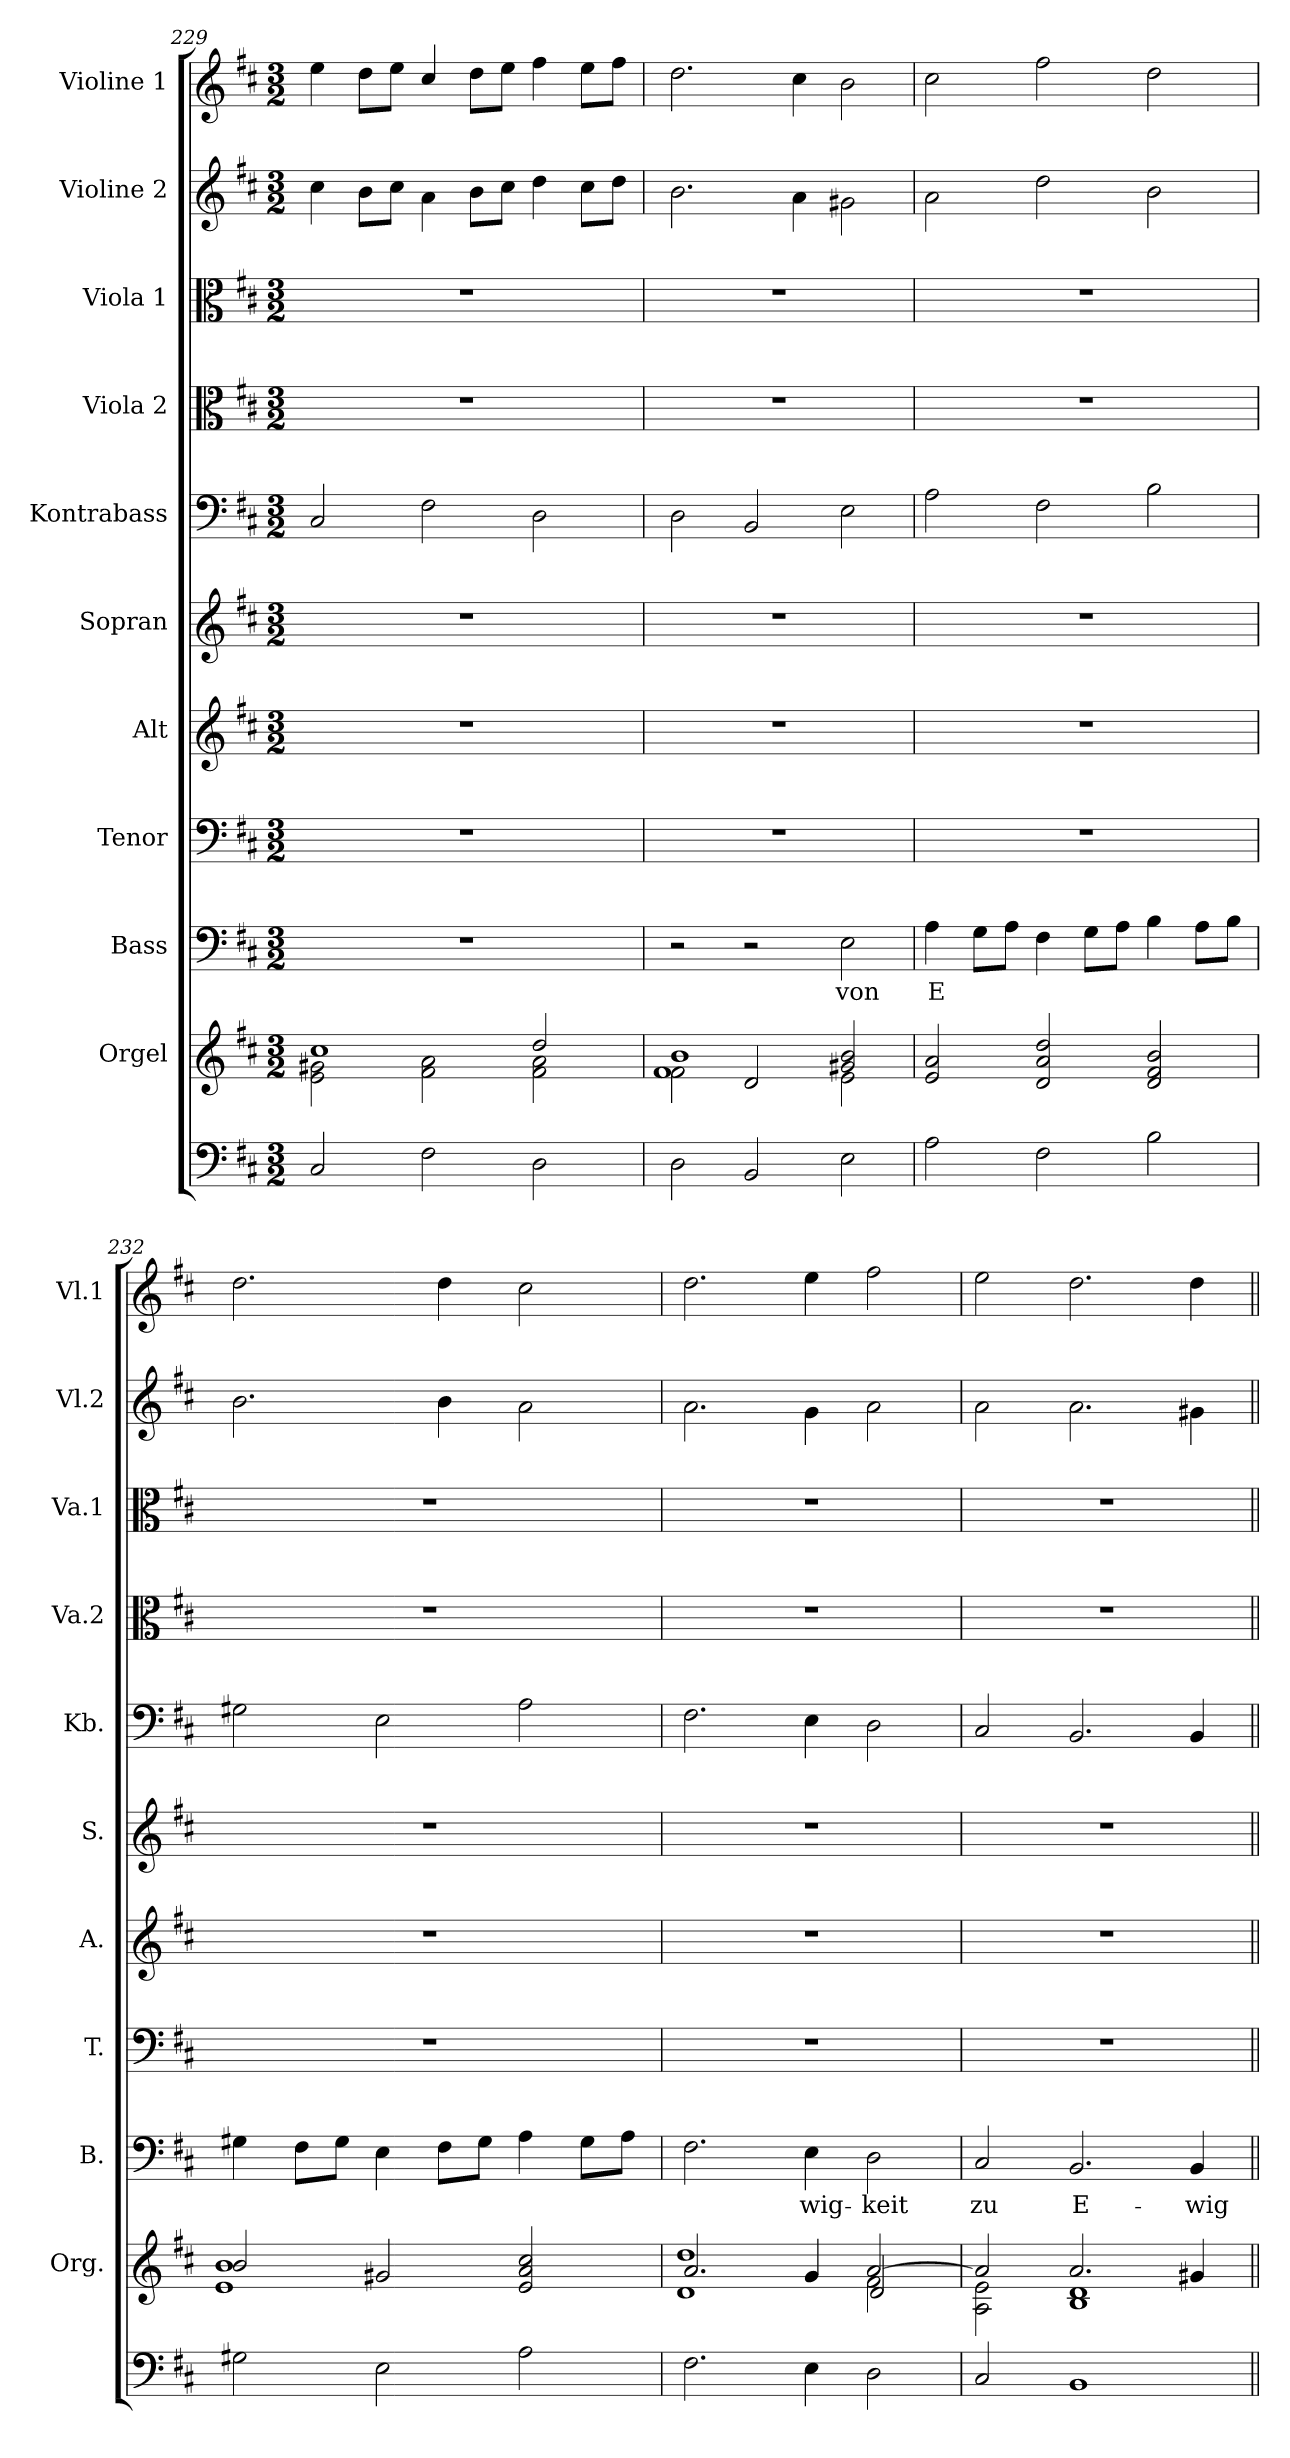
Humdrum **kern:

**kern	**kern	**kern	**text	**kern	**kern	**kern	**kern	**kern	**kern	**kern	**kern
*part11	*part10	*part9	*part9	*part8	*part7	*part6	*part5	*part4	*part3	*part2	*part1
*staff11	*staff10	*staff9	*staff9	*staff8	*staff7	*staff6	*staff5	*staff4	*staff3	*staff2	*staff1
*	*I"Orgel	*I"Bass	*	*I"Tenor	*I"Alt	*I"Sopran	*I"Kontrabass	*I"Viola 2	*I"Viola 1	*I"Violine 2	*I"Violine 1
*	*I'Org.	*I'B.	*	*I'T.	*I'A.	*I'S.	*I'Kb.	*I'Va.2	*I'Va.1	*I'Vl.2	*I'Vl.1
!!LO:PB:g=z
*clefF4	*clefG2	*clefF4	*	*clefF4	*clefG2	*clefG2	*clefF4	*clefC3	*clefC3	*clefG2	*clefG2
*k[f#c#]	*k[f#c#]	*k[f#c#]	*	*k[f#c#]	*k[f#c#]	*k[f#c#]	*k[f#c#]	*k[f#c#]	*k[f#c#]	*k[f#c#]	*k[f#c#]
*D:	*D:	*D:	*	*D:	*D:	*D:	*D:	*D:	*D:	*D:	*D:
*M3/2	*M3/2	*M3/2	*	*M3/2	*M3/2	*M3/2	*M3/2	*M3/2	*M3/2	*M3/2	*M3/2
=229	=229	=229	=229	=229	=229	=229	=229	=229	=229	=229	=229
*	*^	*	*	*	*	*	*	*	*	*	*
2C#/	1cc#	2e\ 2g#X\	1.r	.	1.r	1.r	1.r	2C#/	1.r	1.r	4cc#\	4ee\
.	.	.	.	.	.	.	.	.	.	.	8b\L	8dd\L
.	.	.	.	.	.	.	.	.	.	.	8cc#\J	8ee\J
2F#\	.	2f#\ 2a\	.	.	.	.	.	2F#\	.	.	4a\	4cc#/
.	.	.	.	.	.	.	.	.	.	.	8b\L	8dd\L
.	.	.	.	.	.	.	.	.	.	.	8cc#\J	8ee\J
2D\	2dd/	2f#\ 2a\	.	.	.	.	.	2D\	.	.	4dd\	4ff#\
.	.	.	.	.	.	.	.	.	.	.	8cc#\L	8ee\L
.	.	.	.	.	.	.	.	.	.	.	8dd\J	8ff#\J
=230	=230	=230	=230	=230	=230	=230	=230	=230	=230	=230	=230	=230
*	*	*^	*	*	*	*	*	*	*	*	*	*
2D\	1b	2f#\	1f#	2r	.	1.r	1.r	1.r	2D\	1.r	1.r	2.b\	2.dd\
2BB/	.	2d/	.	2r	.	.	.	.	2BB/	.	.	.	.
.	.	.	.	.	.	.	.	.	.	.	.	4a\	4cc#\
!	!	!	!	!	!LO:LY:b	!	!	!	!	!	!	!	!
2E\	2g#X/ 2b/	2e\	2ryy	2E\	von	.	.	.	2E\	.	.	2g#X\	2b\
=231	=231	=231	=231	=231	=231	=231	=231	=231	=231	=231	=231	=231	=231
!	!	!	!	!	!LO:LY:b	!	!	!	!	!	!	!	!
*	*v	*v	*v	*	*	*	*	*	*	*	*	*	*
2A\	2e/ 2a/	4A\	E	1.r	1.r	1.r	2A\	1.r	1.r	2a\	2cc#\
.	.	8G\L	.	.	.	.	.	.	.	.	.
.	.	8A\J	.	.	.	.	.	.	.	.	.
2F#\	2d/ 2a/ 2dd/	4F#\	.	.	.	.	2F#\	.	.	2dd\	2ff#\
.	.	8G\L	.	.	.	.	.	.	.	.	.
.	.	8A\J	.	.	.	.	.	.	.	.	.
2B\	2d/ 2f#/ 2b/	4B\	.	.	.	.	2B\	.	.	2b\	2dd\
.	.	8A\L	.	.	.	.	.	.	.	.	.
.	.	8B\J	.	.	.	.	.	.	.	.	.
=232	=232	=232	=232	=232	=232	=232	=232	=232	=232	=232	=232
*	*^	*	*	*	*	*	*	*	*	*	*
2G#X\	2b/	1e 1b	4G#X\	.	1.r	1.r	1.r	2G#X\	1.r	1.r	2.b\	2.dd\
.	.	.	8F#\L	.	.	.	.	.	.	.	.	.
.	.	.	8G#\J	.	.	.	.	.	.	.	.	.
2E\	2g#X/	.	4E\	.	.	.	.	2E\	.	.	.	.
.	.	.	8F#\L	.	.	.	.	.	.	.	4b\	4dd\
.	.	.	8G#\J	.	.	.	.	.	.	.	.	.
2A\	2e/ 2a/ 2cc#/	2ryy	4A\	.	.	.	.	2A\	.	.	2a\	2cc#\
.	.	.	8G#\L	.	.	.	.	.	.	.	.	.
.	.	.	8A\J	.	.	.	.	.	.	.	.	.
!!LO:PB:g=z
=233	=233	=233	=233	=233	=233	=233	=233	=233	=233	=233	=233	=233
*	*	*^	*	*	*	*	*	*	*	*	*	*
2.F#\	2.a/	1d 1dd	1ryy	2.F#\	.	1.r	1.r	1.r	2.F#\	1.r	1.r	2.a\	2.dd\
!	!	!	!	!	!LO:LY:b	!	!	!	!	!	!	!	!
4E\	4g/	.	.	4E\	wig-	.	.	.	4E\	.	.	4g\	4ee\
!	!	!	!	!	!LO:LY:b	!	!	!	!	!	!	!	!
2D\	[>2a/	2f#\	2d/	2D\	-keit	.	.	.	2D\	.	.	2a\	2ff#\
=234	=234	=234	=234	=234	=234	=234	=234	=234	=234	=234	=234	=234	=234
!	!	!	!	!	!LO:LY:b	!	!	!	!	!	!	!	!
*	*	*v	*v	*	*	*	*	*	*	*	*	*	*
2C#/	2a/]	2A\ 2e\	2C#/	zu	1.r	1.r	1.r	2C#/	1.r	1.r	2a\	2ee\
!	!	!	!	!LO:LY:b	!	!	!	!	!	!	!	!
1BB	2.a/	1B 1d	2.BB/	E-	.	.	.	2.BB/	.	.	2.a\	2.dd\
!	!	!	!	!LO:LY:b	!	!	!	!	!	!	!	!
.	4g#X/	.	4BB/	-wig-	.	.	.	4BB/	.	.	4g#X\	4dd\
*	*v	*v	*	*	*	*	*	*	*	*	*	*
=||	=||	=||	=||	=||	=||	=||	=||	=||	=||	=||	=||
*-	*-	*-	*-	*-	*-	*-	*-	*-	*-	*-	*-
